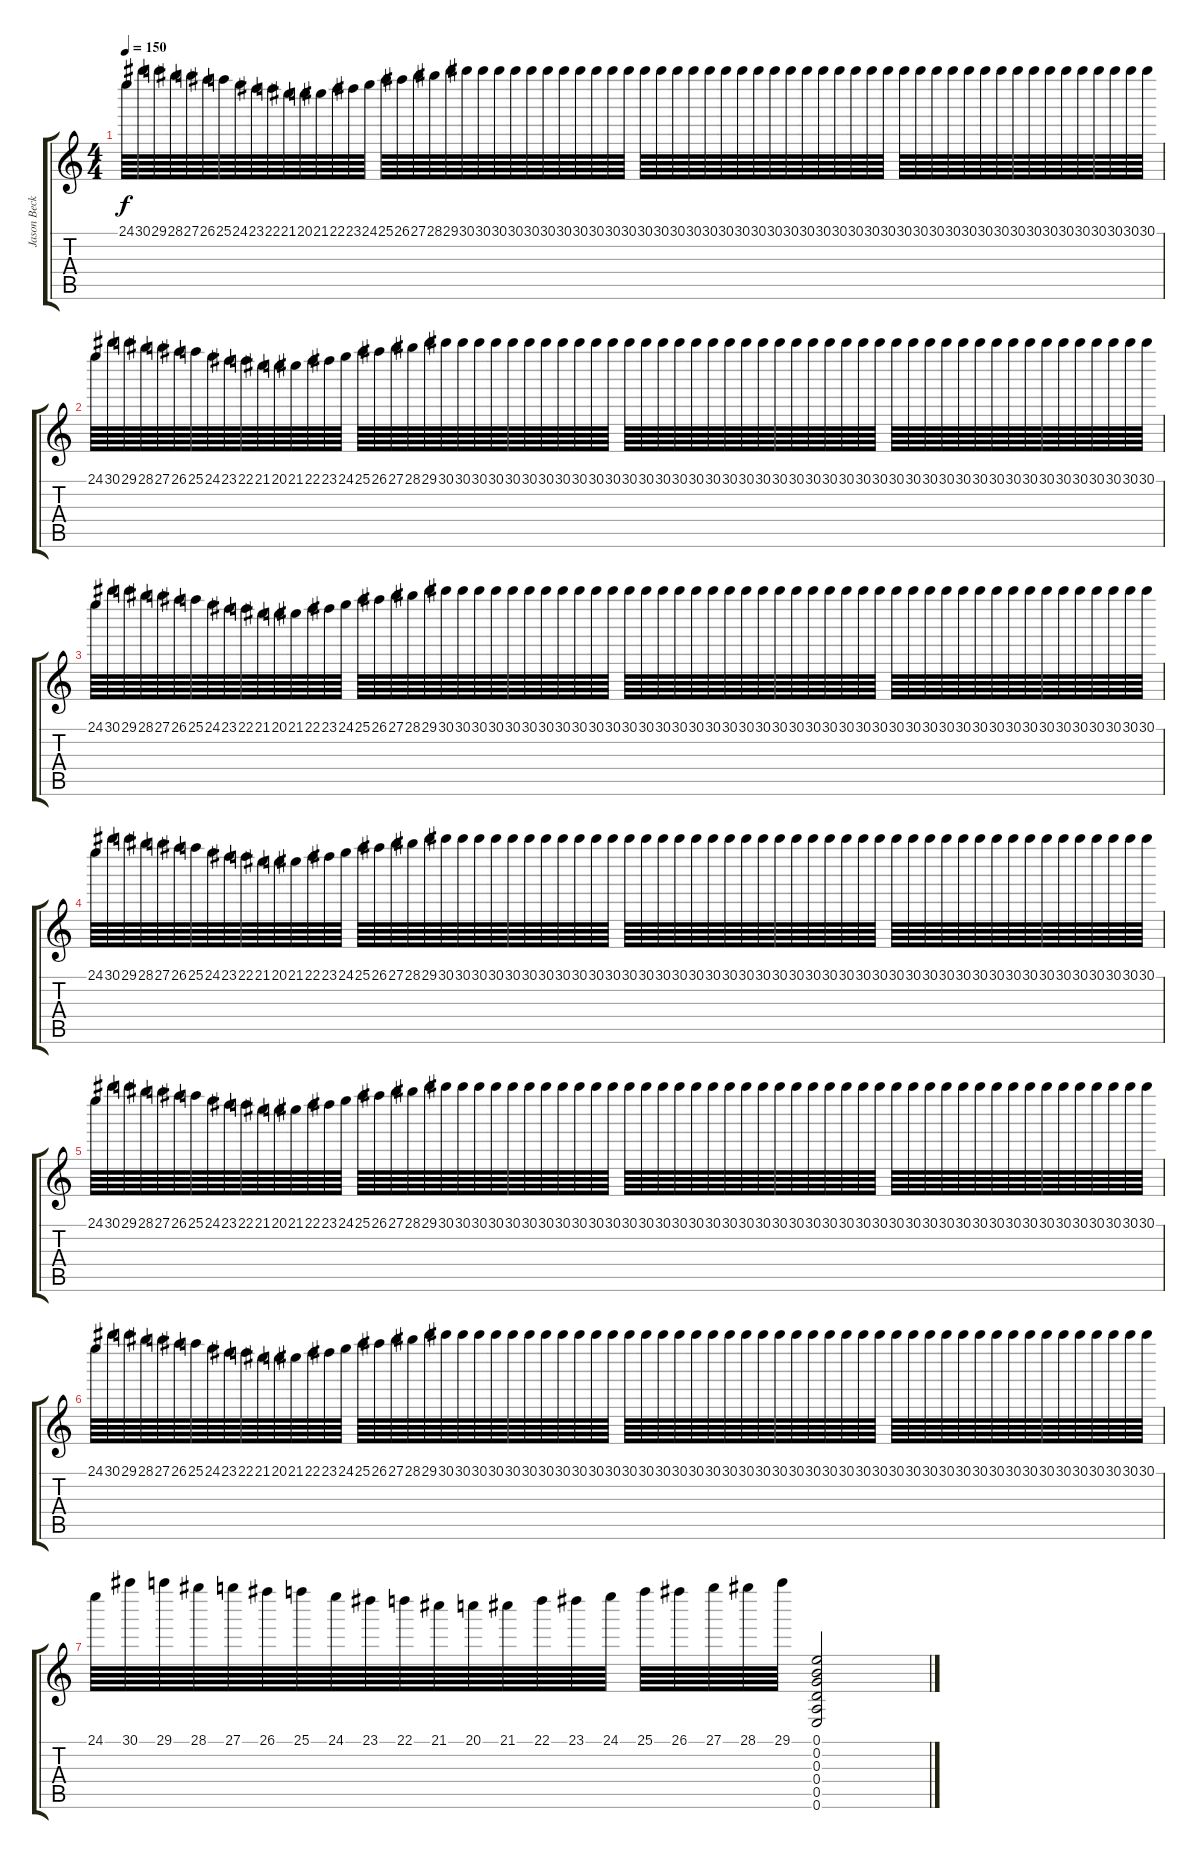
\track ("Jason Becker" "Jason Beck") {instrument acousticguitarnylon}
\staff {score tabs}
\tuning (E4 B3 G3 D3 A2 E2) {hide}
\ts (4 4)
\tempo 150
\clef g2
\ks c
24.1.64{dy f} 30.1.64 29.1.64 28.1.64 27.1.64 26.1.64 25.1.64 24.1.64 23.1.64 22.1.64 21.1.64 20.1.64 21.1.64 22.1.64 23.1.64 24.1.64 25.1.64 26.1.64 27.1.64 28.1.64 29.1.64 30.1.64 30.1.64 30.1.64 30.1.64 30.1.64 30.1.64 30.1.64 30.1.64 30.1.64 30.1.64 30.1.64 30.1.64 30.1.64 30.1.64 30.1.64 30.1.64 30.1.64 30.1.64 30.1.64 30.1.64 30.1.64 30.1.64 30.1.64 30.1.64 30.1.64 30.1.64 30.1.64 30.1.64 30.1.64 30.1.64 30.1.64 30.1.64 30.1.64 30.1.64 30.1.64 30.1.64 30.1.64 30.1.64 30.1.64 30.1.64 30.1.64 30.1.64 30.1.64 |
24.1.64 30.1.64 29.1.64 28.1.64 27.1.64 26.1.64 25.1.64 24.1.64 23.1.64 22.1.64 21.1.64 20.1.64 21.1.64 22.1.64 23.1.64 24.1.64 25.1.64 26.1.64 27.1.64 28.1.64 29.1.64 30.1.64 30.1.64 30.1.64 30.1.64 30.1.64 30.1.64 30.1.64 30.1.64 30.1.64 30.1.64 30.1.64 30.1.64 30.1.64 30.1.64 30.1.64 30.1.64 30.1.64 30.1.64 30.1.64 30.1.64 30.1.64 30.1.64 30.1.64 30.1.64 30.1.64 30.1.64 30.1.64 30.1.64 30.1.64 30.1.64 30.1.64 30.1.64 30.1.64 30.1.64 30.1.64 30.1.64 30.1.64 30.1.64 30.1.64 30.1.64 30.1.64 30.1.64 30.1.64 |
24.1.64 30.1.64 29.1.64 28.1.64 27.1.64 26.1.64 25.1.64 24.1.64 23.1.64 22.1.64 21.1.64 20.1.64 21.1.64 22.1.64 23.1.64 24.1.64 25.1.64 26.1.64 27.1.64 28.1.64 29.1.64 30.1.64 30.1.64 30.1.64 30.1.64 30.1.64 30.1.64 30.1.64 30.1.64 30.1.64 30.1.64 30.1.64 30.1.64 30.1.64 30.1.64 30.1.64 30.1.64 30.1.64 30.1.64 30.1.64 30.1.64 30.1.64 30.1.64 30.1.64 30.1.64 30.1.64 30.1.64 30.1.64 30.1.64 30.1.64 30.1.64 30.1.64 30.1.64 30.1.64 30.1.64 30.1.64 30.1.64 30.1.64 30.1.64 30.1.64 30.1.64 30.1.64 30.1.64 30.1.64 |
24.1.64 30.1.64 29.1.64 28.1.64 27.1.64 26.1.64 25.1.64 24.1.64 23.1.64 22.1.64 21.1.64 20.1.64 21.1.64 22.1.64 23.1.64 24.1.64 25.1.64 26.1.64 27.1.64 28.1.64 29.1.64 30.1.64 30.1.64 30.1.64 30.1.64 30.1.64 30.1.64 30.1.64 30.1.64 30.1.64 30.1.64 30.1.64 30.1.64 30.1.64 30.1.64 30.1.64 30.1.64 30.1.64 30.1.64 30.1.64 30.1.64 30.1.64 30.1.64 30.1.64 30.1.64 30.1.64 30.1.64 30.1.64 30.1.64 30.1.64 30.1.64 30.1.64 30.1.64 30.1.64 30.1.64 30.1.64 30.1.64 30.1.64 30.1.64 30.1.64 30.1.64 30.1.64 30.1.64 30.1.64 |
24.1.64 30.1.64 29.1.64 28.1.64 27.1.64 26.1.64 25.1.64 24.1.64 23.1.64 22.1.64 21.1.64 20.1.64 21.1.64 22.1.64 23.1.64 24.1.64 25.1.64 26.1.64 27.1.64 28.1.64 29.1.64 30.1.64 30.1.64 30.1.64 30.1.64 30.1.64 30.1.64 30.1.64 30.1.64 30.1.64 30.1.64 30.1.64 30.1.64 30.1.64 30.1.64 30.1.64 30.1.64 30.1.64 30.1.64 30.1.64 30.1.64 30.1.64 30.1.64 30.1.64 30.1.64 30.1.64 30.1.64 30.1.64 30.1.64 30.1.64 30.1.64 30.1.64 30.1.64 30.1.64 30.1.64 30.1.64 30.1.64 30.1.64 30.1.64 30.1.64 30.1.64 30.1.64 30.1.64 30.1.64 |
24.1.64 30.1.64 29.1.64 28.1.64 27.1.64 26.1.64 25.1.64 24.1.64 23.1.64 22.1.64 21.1.64 20.1.64 21.1.64 22.1.64 23.1.64 24.1.64 25.1.64 26.1.64 27.1.64 28.1.64 29.1.64 30.1.64 30.1.64 30.1.64 30.1.64 30.1.64 30.1.64 30.1.64 30.1.64 30.1.64 30.1.64 30.1.64 30.1.64 30.1.64 30.1.64 30.1.64 30.1.64 30.1.64 30.1.64 30.1.64 30.1.64 30.1.64 30.1.64 30.1.64 30.1.64 30.1.64 30.1.64 30.1.64 30.1.64 30.1.64 30.1.64 30.1.64 30.1.64 30.1.64 30.1.64 30.1.64 30.1.64 30.1.64 30.1.64 30.1.64 30.1.64 30.1.64 30.1.64 30.1.64 |
24.1.64 30.1.64 29.1.64 28.1.64 27.1.64 26.1.64 25.1.64 24.1.64 23.1.64 22.1.64 21.1.64 20.1.64 21.1.64 22.1.64 23.1.64 24.1.64 25.1.64 26.1.64 27.1.64 28.1.64 29.1.64 (0.1 0.2 0.3 0.4 0.5 0.6).2
